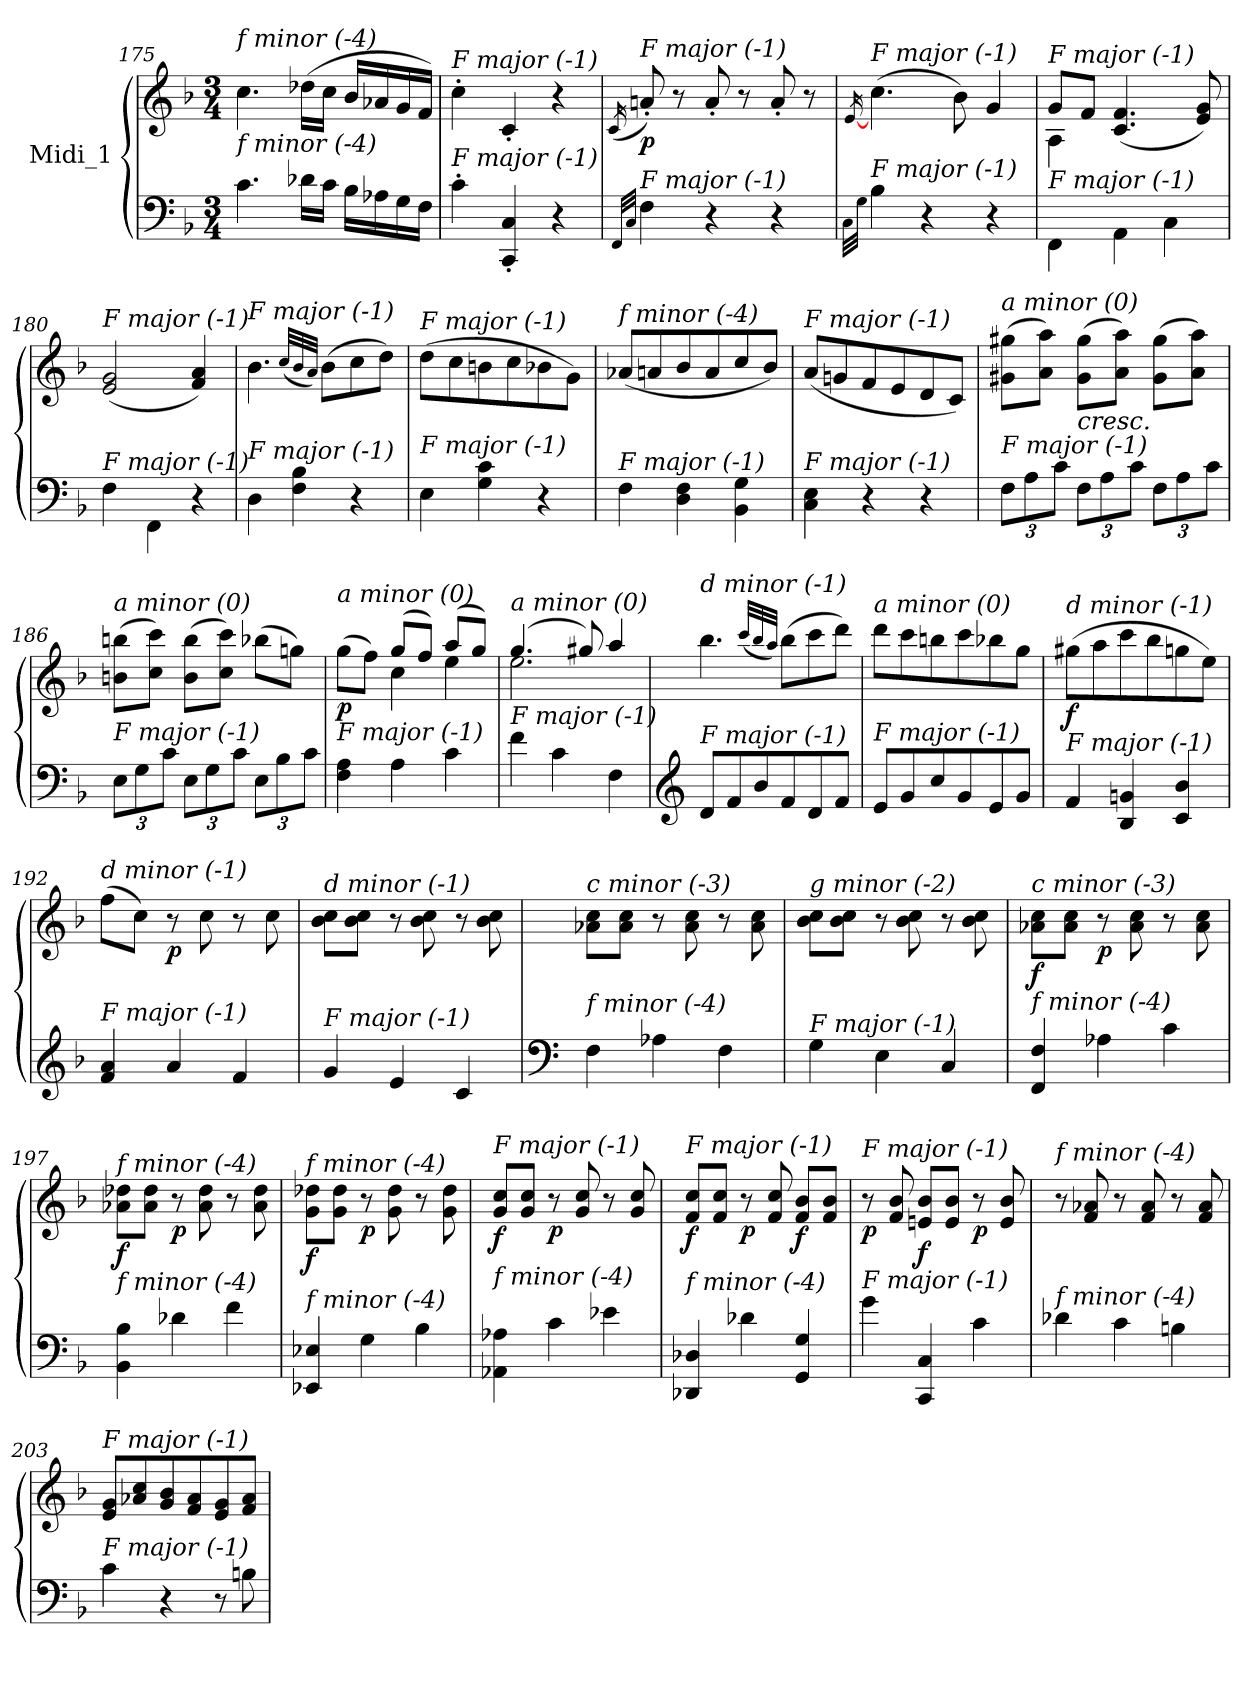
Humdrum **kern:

**kern	**kern	**dynam
*part1	*part1	*part1
*staff2	*staff1	*staff1/2
*I"Midi_1	*	*
*clefF4	*clefG2	*
*k[b-]	*k[b-]	*
*F:	*F:	*
*M3/4	*M3/4	*
=175	=175	=175
!	!LO:TX:i:t=f minor (-4)	!
!LO:TX:i:t=f minor (-4)	!	!
4.c\	4.cc\	.
16d-X\LL	(>16dd-X\LL	.
16c\JJ	16cc\JJ	.
16B-\LL	16b-/LL	.
16A-X\	16a-X/	.
16G\	16g/	.
16F\JJ	16f/JJ)	.
=176	=176	=176
!	!LO:TX:i:t=F major (-1)	!
!LO:TX:i:t=F major (-1)	!	!
4c'\	4cc'\	.
4CC/' 4C/'	4c'/	.
4r	4r	.
=177	=177	=177
32qFF/LLL	.	.
32qC/JJJ	(16qc/	.
!	!LO:TX:i:t=F major (-1)	!
!LO:TX:i:t=F major (-1)	!	!
!	!	!LO:DY:b
4F\	8ani'/)	p
.	8r	.
4r	8a'/	.
.	8r	.
4r	8a'/	.
.	8r	.
!!LO:LB:g=z
=178	=178	=178
*^	*	*
.	32qC\LLL	.	.
.	32qG\JJJ	[16qe/	.
!	!	!LO:TX:i:t=F major (-1)	!
!LO:TX:i:t=F major (-1)	!	!	!
2ryy	4B-\	(>4.cc\	.
.	4r	.	.
.	.	8b-\)	.
4ryy	4r	4g/	.
=179	=179	=179	=179
*	*	*^	*
!	!	!LO:TX:i:t=F major (-1)	!	!
!LO:TX:i:t=F major (-1)	!	!	!	!
4ryy	4FF\	8g/L	4A\	.
.	.	8f/J	.	.
4ryy	4AA\	(>4.c/ 4.f/	2ryy	.
4ryy	4C\	.	.	.
.	.	8e/ 8g/)	.	.
*	*	*v	*v	*
=180	=180	=180	=180
!	!	!LO:TX:i:t=F major (-1)	!
!LO:TX:i:t=F major (-1)	!	!	!
2ryy	4F\	(>2e/ 2g/	.
.	4FF\	.	.
4ryy	4r	4f/ 4a/)	.
=181	=181	=181	=181
!	!	!LO:TX:i:t=F major (-1)	!
!LO:TX:i:t=F major (-1)	!	!	!
2ryy	4D\	4.b-\	.
.	4F\ 4B-\	.	.
.	.	(32qcc/LLL	.
.	.	32qb-/	.
.	.	32qa/JJJ)	.
.	.	(>8b-\L	.
4ryy	4r	8cc\	.
.	.	8dd\J)	.
=182	=182	=182	=182
!	!	!LO:TX:i:t=F major (-1)	!
!LO:TX:i:t=F major (-1)	!	!	!
2ryy	4E\	(>8dd\L	.
.	.	8cc\	.
.	4G\ 4c\	8bn\	.
.	.	8cc\	.
4ryy	4r	8b-X\	.
.	.	8g\J)	.
=183	=183	=183	=183
!	!	!LO:TX:i:t=f minor (-4)	!
!LO:TX:i:t=F major (-1)	!	!	!
2ryy	4F\	(8a-Xj/L	.
.	.	8a/	.
.	4D\ 4F\	8b-/	.
.	.	8a/	.
4ryy	4BB-\ 4G\	8cc/	.
.	.	8b-/J)	.
!!LO:PB:g=z
=184	=184	=184	=184
!	!	!LO:TX:i:t=F major (-1)	!
!LO:TX:i:t=F major (-1)	!	!	!
2ryy	4C\ 4E\	(8a/L	.
.	.	8gni/	.
.	4r	8f/	.
.	.	8e/	.
4ryy	4r	8d/	.
.	.	8c/J)	.
=185	=185	=185	=185
*	*Xbrackettup	*	*
!	!	!LO:TX:i:t=a minor (0)	!
!LO:TX:i:t=F major (-1)	!	!	!
2ryy	12F\L	(>8g#X\ 8gg#X\L	.
.	12A\	.	.
.	.	8a\ 8aa\J)	.
.	12c\J	.	.
!	!	!LO:TX:b:i:t=cresc.	!
.	12F\L	(>8g#\ 8gg#\L	.
.	12A\	.	.
.	.	8a\ 8aa\J)	.
.	12c\J	.	.
4ryy	12F\L	(>8g#\ 8gg#\L	.
.	12A\	.	.
.	.	8a\ 8aa\J)	.
.	12c\J	.	.
=186	=186	=186	=186
!	!	!LO:TX:i:t=a minor (0)	!
!LO:TX:i:t=F major (-1)	!	!	!
2ryy	12E\L	(>8bn\ 8bbn\L	.
.	12G\	.	.
.	.	8cc\ 8ccc\J)	.
.	12c\J	.	.
.	12E\L	(>8b\ 8bb\L	.
.	12G\	.	.
.	.	8cc\ 8ccc\J)	.
.	12c\J	.	.
4ryy	12E\L	(>8bb-X\L	.
.	12B-\	.	.
.	.	8ggni\J)	.
.	12c\J	.	.
=187	=187	=187	=187
*	*	*^	*
!	!	!LO:TX:i:t=a minor (0)	!	!
!LO:TX:i:t=F major (-1)	!	!	!	!
!	!	!	!	!LO:DY:b
4ryy	4F\ 4A\	(>8gg\L	4ryy	p
.	.	8ff\J)	.	.
2ryy	4A\	(>8gg/L	4cc\	.
.	.	8ff/J)	.	.
.	4c\	(>8aa/L	4ee\	.
.	.	8gg/J)	.	.
*v	*v	*	*	*
=188	=188	=188	=188
!	!LO:TX:i:t=a minor (0)	!	!
!LO:TX:i:t=F major (-1)	!	!	!
4f\	(>4.gg/	2.ee\	.
4c\	.	.	.
.	8gg#X/)	.	.
4F\	4aa/	.	.
*	*v	*v	*
!!LO:LB:g=z
=189	=189	=189
*clefG2	*	*
!	!LO:TX:i:t=d minor (-1)	!
!LO:TX:i:t=F major (-1)	!	!
8d/L	4.bb-\	.
8f/	.	.
8b-/	.	.
.	(32qccc/LLL	.
.	32qbb-/	.
.	32qaa/JJJ)	.
8f/	(>8bb-\L	.
8d/	8ccc\	.
8f/J	8ddd\J)	.
=190	=190	=190
!	!LO:TX:i:t=a minor (0)	!
!LO:TX:i:t=F major (-1)	!	!
8e/L	8ddd\L	.
8g/	8ccc\	.
8cc/	8bbn\	.
8g/	8ccc\	.
8e/	8bb-X\	.
8g/J	8gg\J	.
=191	=191	=191
!	!LO:TX:i:t=d minor (-1)	!
!LO:TX:i:t=F major (-1)	!	!
!	!	!LO:DY:b
4f/	(>8gg#X\L	f
.	8aa\	.
4B-/ 4gni/	8ccc\	.
.	8bb-\	.
4c/ 4b-/	8ggn\	.
.	8ee\J)	.
=192	=192	=192
!	!LO:TX:i:t=d minor (-1)	!
!LO:TX:i:t=F major (-1)	!	!
4f/ 4a/	(>8ff\L	.
.	8cc\J)	.
!	!	!LO:DY:b
4a/	8r	p
.	8cc\	.
4f/	8r	.
.	8cc\	.
!!LO:LB:g=z
=193	=193	=193
!	!LO:TX:i:t=d minor (-1)	!
!LO:TX:i:t=F major (-1)	!	!
4g/	8b-\ 8cc\L	.
.	8b-\ 8cc\J	.
4e/	8r	.
.	8b-\ 8cc\	.
4c/	8r	.
.	8b-\ 8cc\	.
=194	=194	=194
*clefF4	*	*
!	!LO:TX:i:t=c minor (-3)	!
!LO:TX:i:t=f minor (-4)	!	!
4F\	8a-X\ 8cc\L	.
.	8a-\ 8cc\J	.
4A-X\	8r	.
.	8a-\ 8cc\	.
4F\	8r	.
.	8a-\ 8cc\	.
=195	=195	=195
!	!LO:TX:i:t=g minor (-2)	!
!LO:TX:i:t=F major (-1)	!	!
4G\	8b-\ 8cc\L	.
.	8b-\ 8cc\J	.
4E\	8r	.
.	8b-\ 8cc\	.
4C/	8r	.
.	8b-\ 8cc\	.
=196	=196	=196
!	!LO:TX:i:t=c minor (-3)	!
!LO:TX:i:t=f minor (-4)	!	!
!	!	!LO:DY:b
4FF/ 4F/	8a-X\ 8cc\L	f
.	8a-\ 8cc\J	.
!	!	!LO:DY:b
4A-X\	8r	p
.	8a-\ 8cc\	.
4c\	8r	.
.	8a-\ 8cc\	.
!!LO:PB:g=z
=197	=197	=197
!	!LO:TX:i:t=f minor (-4)	!
!LO:TX:i:t=f minor (-4)	!	!
!	!	!LO:DY:b
4BB-\ 4B-\	8a-X\ 8dd-X\L	f
.	8a-\ 8dd-\J	.
!	!	!LO:DY:b
4d-X\	8r	p
.	8a-\ 8dd-\	.
4f\	8r	.
.	8a-\ 8dd-\	.
=198	=198	=198
!	!LO:TX:i:t=f minor (-4)	!
!LO:TX:i:t=f minor (-4)	!	!
!	!	!LO:DY:b
4EE-X/ 4E-X/	8g\ 8dd-X\L	f
.	8g\ 8dd-\J	.
!	!	!LO:DY:b
4G\	8r	p
.	8g\ 8dd-\	.
4B-\	8r	.
.	8g\ 8dd-\	.
=199	=199	=199
!	!LO:TX:i:t=F major (-1)	!
!LO:TX:i:t=f minor (-4)	!	!
!	!	!LO:DY:b
4AA-X\ 4A-X\	8g/ 8cc/L	f
.	8g/ 8cc/J	.
!	!	!LO:DY:b
4c\	8r	p
.	8g/ 8cc/	.
4e-X\	8r	.
.	8g/ 8cc/	.
=200	=200	=200
!	!LO:TX:i:t=F major (-1)	!
!LO:TX:i:t=f minor (-4)	!	!
!	!	!LO:DY:b
4DD-X/ 4D-X/	8f/ 8cc/L	f
.	8f/ 8cc/J	.
!	!	!LO:DY:b
4d-X\	8r	p
.	8f/ 8cc/	.
!	!	!LO:DY:b
4GG/ 4G/	8f/ 8b-/L	f
.	8f/ 8b-/J	.
=201	=201	=201
!	!LO:TX:i:t=F major (-1)	!
!LO:TX:i:t=F major (-1)	!	!
!	!	!LO:DY:b
4g\	8r	p
.	8f/ 8b-/	.
!	!	!LO:DY:b
4CC/ 4C/	8eni/ 8b-/L	f
.	8e/ 8b-/J	.
!	!	!LO:DY:b
4c\	8r	p
.	8e/ 8b-/	.
!!LO:LB:g=z
=202	=202	=202
*^	*	*
!	!	!LO:TX:i:t=f minor (-4)	!
!LO:TX:i:t=f minor (-4)	!	!	!
2ryy	4d-X\	8r	.
.	.	8f/ 8a-X/	.
.	4c\	8r	.
.	.	8f/ 8a-/	.
4ryy	4Bn\	8r	.
.	.	8f/ 8a-/	.
=203	=203	=203	=203
!	!	!LO:TX:i:t=F major (-1)	!
!LO:TX:i:t=F major (-1)	!	!	!
2ryy	4c\	8e/ 8g/L	.
.	.	8a-X/ 8cc/	.
.	4r	8g/ 8b-/	.
.	.	8f/ 8a-/	.
4ryy	8r	8e/ 8g/	.
.	8Bn\	8f/ 8a-/J	.
*v	*v	*	*
=	=	=
*-	*-	*-
